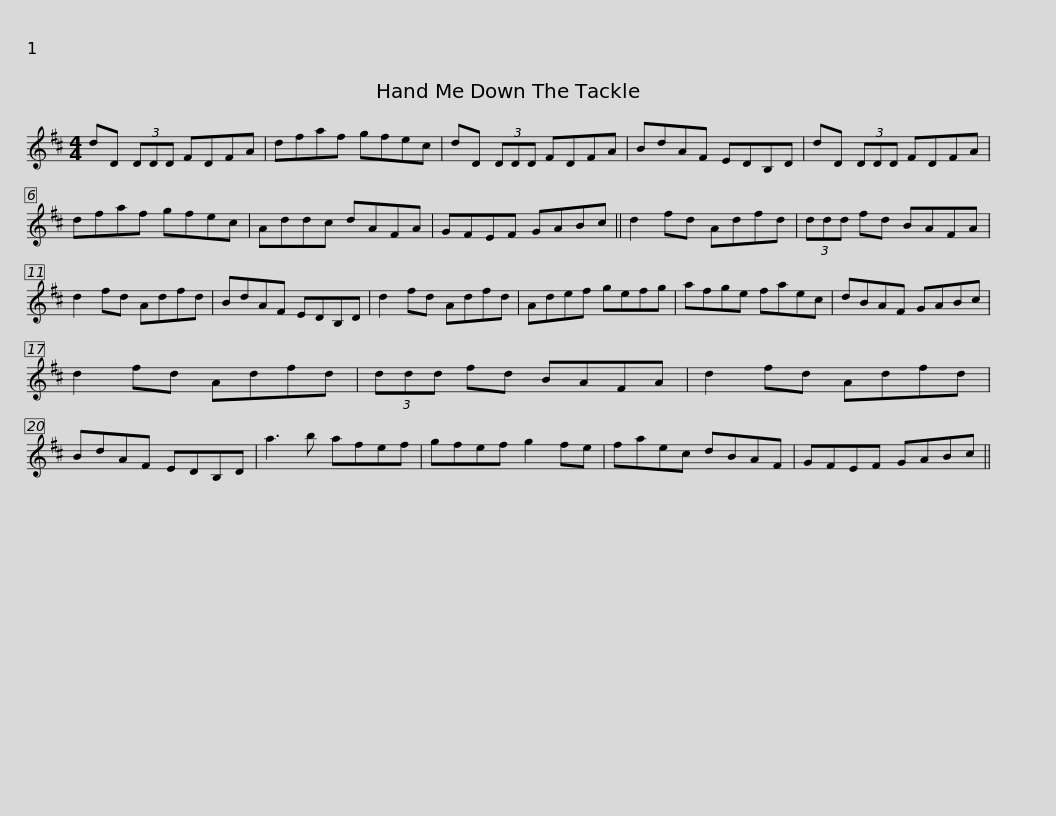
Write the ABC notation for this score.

X:1
L:1/8
M:4/4
I:linebreak $
K:D
V:1 treble
V:1
 dD (3DDD FDFA | dfaf gfec | dD (3DDD FDFA | BdAF EDB,D | dD (3DDD FDFA |$ %5
 dfaf gfec | Addc dAFA | GFEF GABc || d2 fd Adfd | (3ddd fd BAFA |$ %10
 d2 fd Adfd | BdAF EDB,D | d2 fd Adfd | Adef gefg | afge faec |$ %15
 dBAF GABc | d2 fd Adfd | (3ddd fd BAFA | d2 fd Adfd | BdAF EDB,D |$ %20
 a3 b afef | gfef g2 fe | faec dBAF | GFEF GABc || %24
